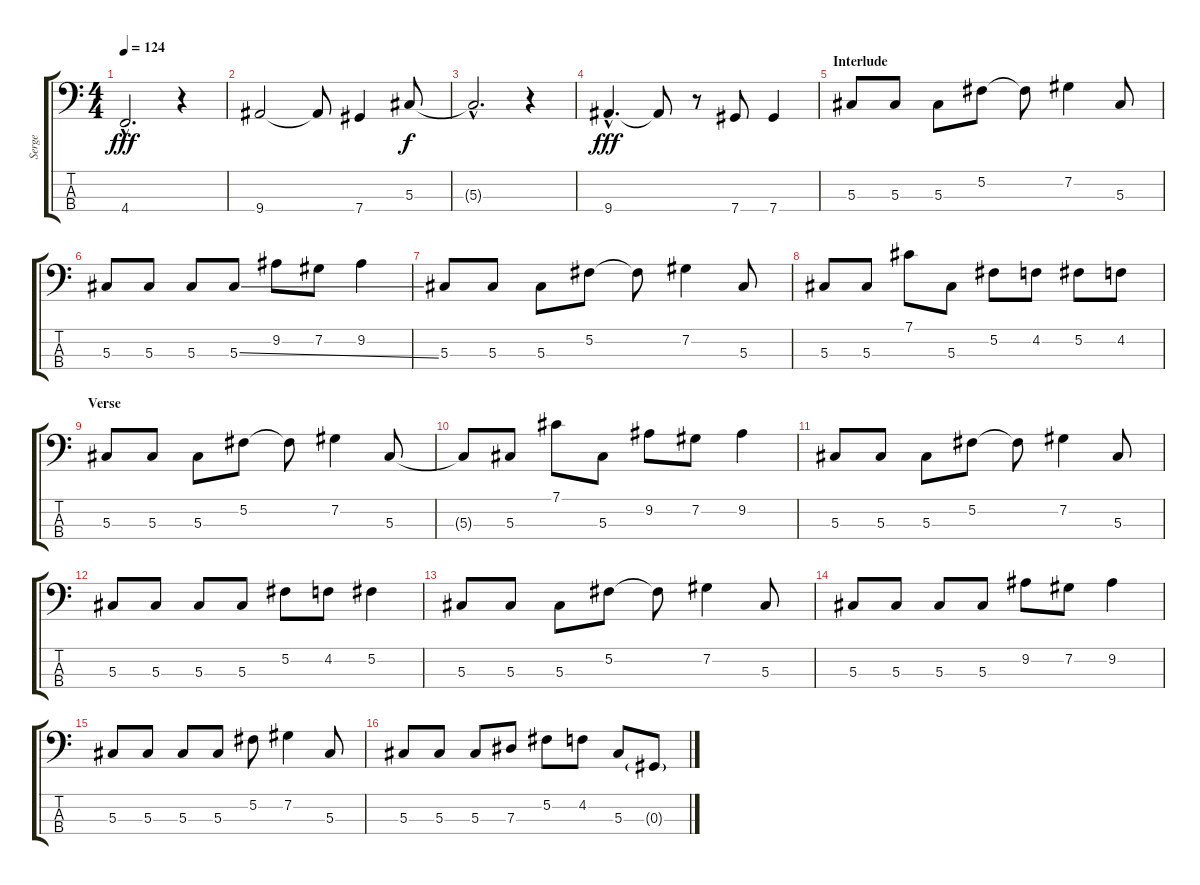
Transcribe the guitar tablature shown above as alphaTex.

\track ("Serge" "Serge") {instrument electricbassfinger}
\staff {score tabs}
\tuning (Gb2 Db2 Ab1 Db1) {hide}
\ts (4 4)
\tempo 124
\clef f4
\ks c
4.4{hac}.2{d dy fff} r.4 |
9.4.2 9.4{t}.8 7.4.4 5.3.8{dy f} |
5.3{hac t}.2{d} r.4 |
9.4{hac}.4{d dy fff} 9.4{t}.8 r.8 7.4.8 7.4.4 |
\section ("" "Interlude")
5.3.8 5.3.8 5.3.8 5.2.8 5.2{t}.8 7.2.4 5.3.8 |
5.3.8 5.3.8 5.3.8 5.3{ss}.8 9.2.8 7.2.8 9.2.4 |
5.3.8 5.3.8 5.3.8 5.2.8 5.2{t}.8 7.2.4 5.3.8 |
5.3.8 5.3.8 7.1.8 5.3.8 5.2.8 4.2.8 5.2.8 4.2.8 |
\section ("" "Verse")
5.3.8 5.3.8 5.3.8 5.2.8 5.2{t}.8 7.2.4 5.3.8 |
5.3{t}.8 5.3.8 7.1.8 5.3.8 9.2.8 7.2.8 9.2.4 |
5.3.8 5.3.8 5.3.8 5.2.8 5.2{t}.8 7.2.4 5.3.8 |
5.3.8 5.3.8 5.3.8 5.3.8 5.2.8 4.2.8 5.2.4 |
5.3.8 5.3.8 5.3.8 5.2.8 5.2{t}.8 7.2.4 5.3.8 |
5.3.8 5.3.8 5.3.8 5.3.8 9.2.8 7.2.8 9.2.4 |
5.3.8 5.3.8 5.3.8 5.3.8 5.2.8 7.2.4 5.3.8 |
5.3.8 5.3.8 5.3.8 7.3.8 5.2.8 4.2.8 5.3.8 0.3{g}.8
